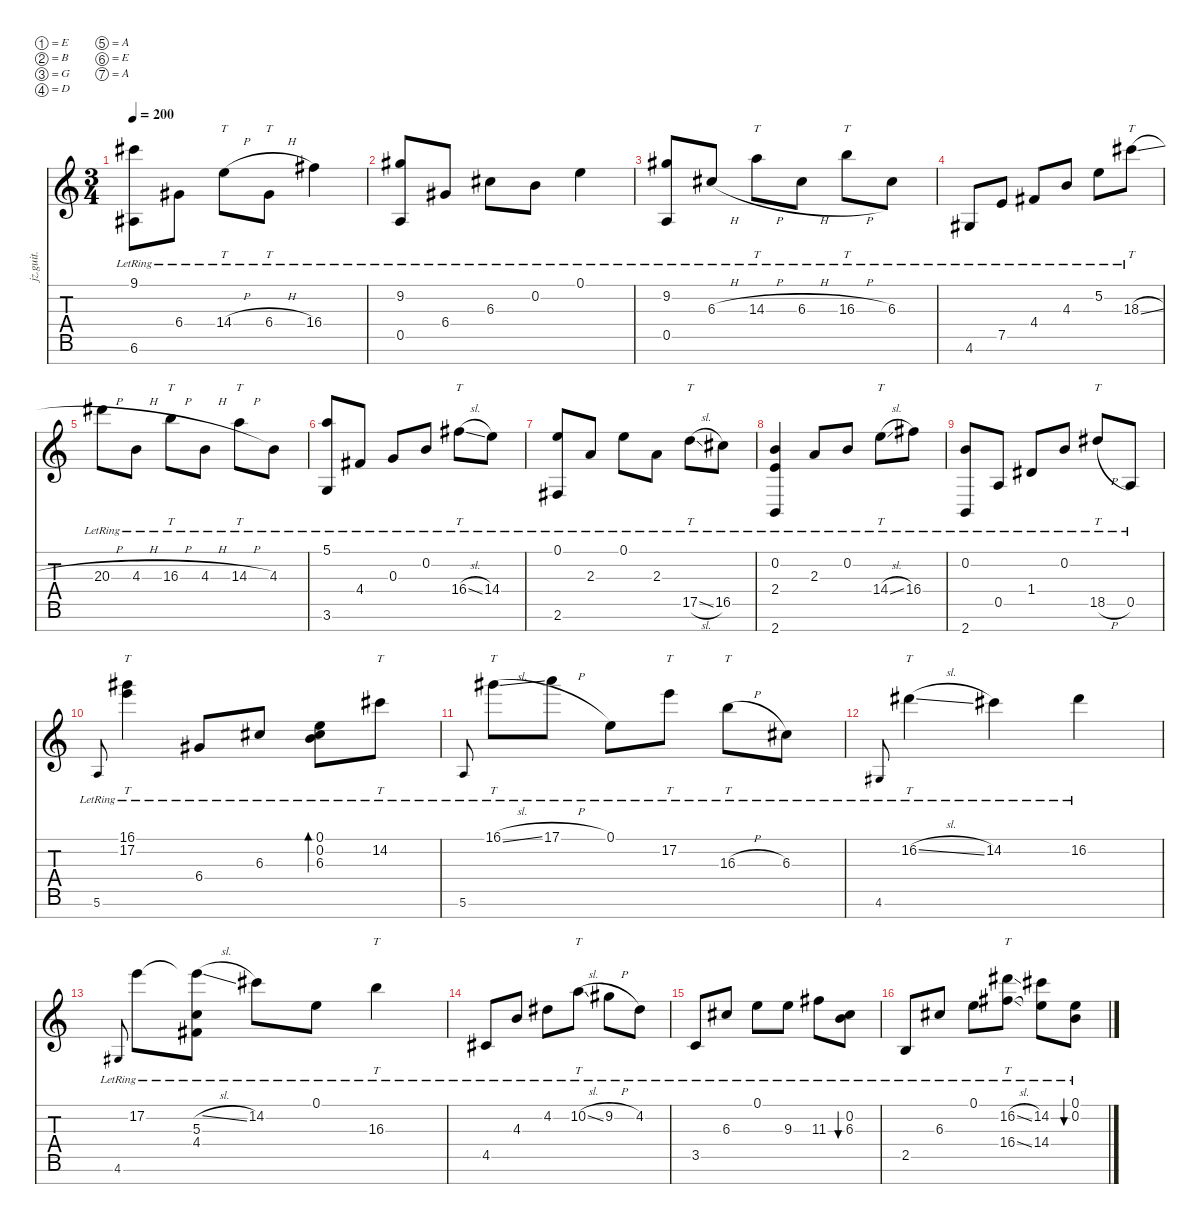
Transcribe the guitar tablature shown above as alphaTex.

\defaultSystemsLayout 4
\hideDynamics
\bracketExtendMode nobrackets
\track ("Life is Roblox" "jz.guit.") {instrument electricguitarjazz}
\staff {score tabs}
\tuning (E4 B3 G3 D3 A2 E2 A1)
\ts (3 4)
\tempo 200
\clef g2
\ks c
(9.1{lr acc #} 6.6{lr acc #}).8{dy mf beam Down} 6.4{lr acc #}.8{beam Down} 14.4{h lr}.8{tt beam Down} 6.4{h lr acc #}.8{tt beam Down} 16.4{lr acc #}.4{beam Down} |
(9.2{lr acc #} 0.5{lr}).8{beam Up} 6.4{lr acc #}.8{beam Up} 6.3{lr acc #}.8{beam Down} 0.2{lr}.8{beam Down} 0.1{lr}.4{beam Down} |
(9.2{lr acc #} 0.5{lr}).8{beam Up} 6.3{h lr acc #}.8{beam Up} 14.3{h lr}.8{tt beam Down} 6.3{h lr acc #}.8{beam Down} 16.3{h lr}.8{tt beam Down} 6.3{lr acc #}.8{beam Down} |
4.6{lr acc #}.8{beam Up} 7.5{lr}.8{beam Up} 4.4{lr acc #}.8{beam Up} 4.3{lr}.8{beam Up} 5.2{lr}.8{beam Down} 18.3{sl lr acc #}.8{tt beam Down} |
20.3{h lr acc #}.8{beam Down} 4.3{h lr}.8{beam Down} 16.3{h lr}.8{tt beam Down} 4.3{h lr}.8{beam Down} 14.3{h lr}.8{tt beam Down} 4.3{lr}.8{beam Down} |
(5.1{lr} 3.6{lr}).8{beam Up} 4.4{lr acc #}.8{beam Up} 0.3{lr}.8{beam Up} 0.2{lr}.8{beam Up} 16.4{sl lr acc #}.8{tt beam Down} 14.4{lr}.8{beam Down} |
(0.1{lr} 2.6{lr acc #}).8{beam Up} 2.3{lr}.8{beam Up} 0.1{lr}.8{beam Down} 2.3{lr}.8{beam Down} 17.5{sl lr}.8{tt beam Down} 16.5{lr acc #}.8{beam Down} |
(2.7{lr} 0.2{lr} 2.4{lr}).4{beam Up} 2.3{lr}.8{beam Up} 0.2{lr}.8{beam Up} 14.4{sl lr}.8{tt beam Down} 16.4{lr acc #}.8{beam Down} |
(0.2{lr} 2.7{lr}).8{beam Up} 0.5{lr}.8{beam Up} 1.4{lr acc #}.8{beam Up} 0.2{lr}.8{beam Up} 18.5{h lr acc #}.8{tt beam Up} 0.5{lr}.8{beam Up} |
5.6{lr}.8{gr onbeat beam Up} (16.1{lr acc #} 17.2{lr}).4{tt beam Down} 6.4{lr acc #}.8{beam Up} 6.3{lr acc #}.8{beam Up} (6.3{lr acc #} 0.2{lr} 0.1{lr}).8{bd 51 beam Down} 14.2{lr acc #}.8{tt beam Down} |
5.6{lr}.8{gr onbeat beam Up} 16.1{sl lr acc #}.8{tt beam Down} 17.1{h lr}.8{beam Down} 0.1{lr}.8{beam Down} 17.2{lr}.8{tt beam Down} 16.3{h lr}.8{tt beam Down} 6.3{lr acc #}.8{beam Down} |
4.6{lr acc #}.8{gr onbeat beam Up} 16.2{sl lr acc #}.4{tt beam Down} 14.2{lr acc #}.4{beam Down} 16.2{lr acc #}.4{beam Down} |
4.6{lr acc #}.8{gr onbeat beam Up} 17.2{lr}.8{beam Down} (17.2{sl lr t} 5.3{lr} 4.4{lr acc #}).8{beam Down} 14.2{lr acc #}.8{beam Down} 0.1{lr}.8{beam Down} 16.3{lr}.4{tt beam Down} |
4.5{lr acc #}.8{beam Up} 4.3{lr}.8{beam Up} 4.2{lr acc #}.8{beam Down} 10.2{sl lr}.8{tt beam Down} 9.2{h lr acc #}.8{beam Down} 4.2{lr acc #}.8{beam Down} |
3.5{lr}.8{beam Up} 6.3{lr acc #}.8{beam Up} 0.1{lr}.8{beam Down} 9.3{lr}.8{beam Down} 11.3{lr acc #}.8{beam Down} (6.3{lr acc #} 0.2{lr}).8{bu 51 beam Down} |
2.5{lr}.8{beam Up} 6.3{lr acc #}.8{beam Up} 0.1{lr}.8{beam Down} (16.2{sl lr acc #} 16.4{sl lr acc #}).8{tt beam Down} (14.4{lr} 14.2{lr acc #}).8{beam Down} (0.2{lr} 0.1{lr}).8{bu 51 beam Down}
